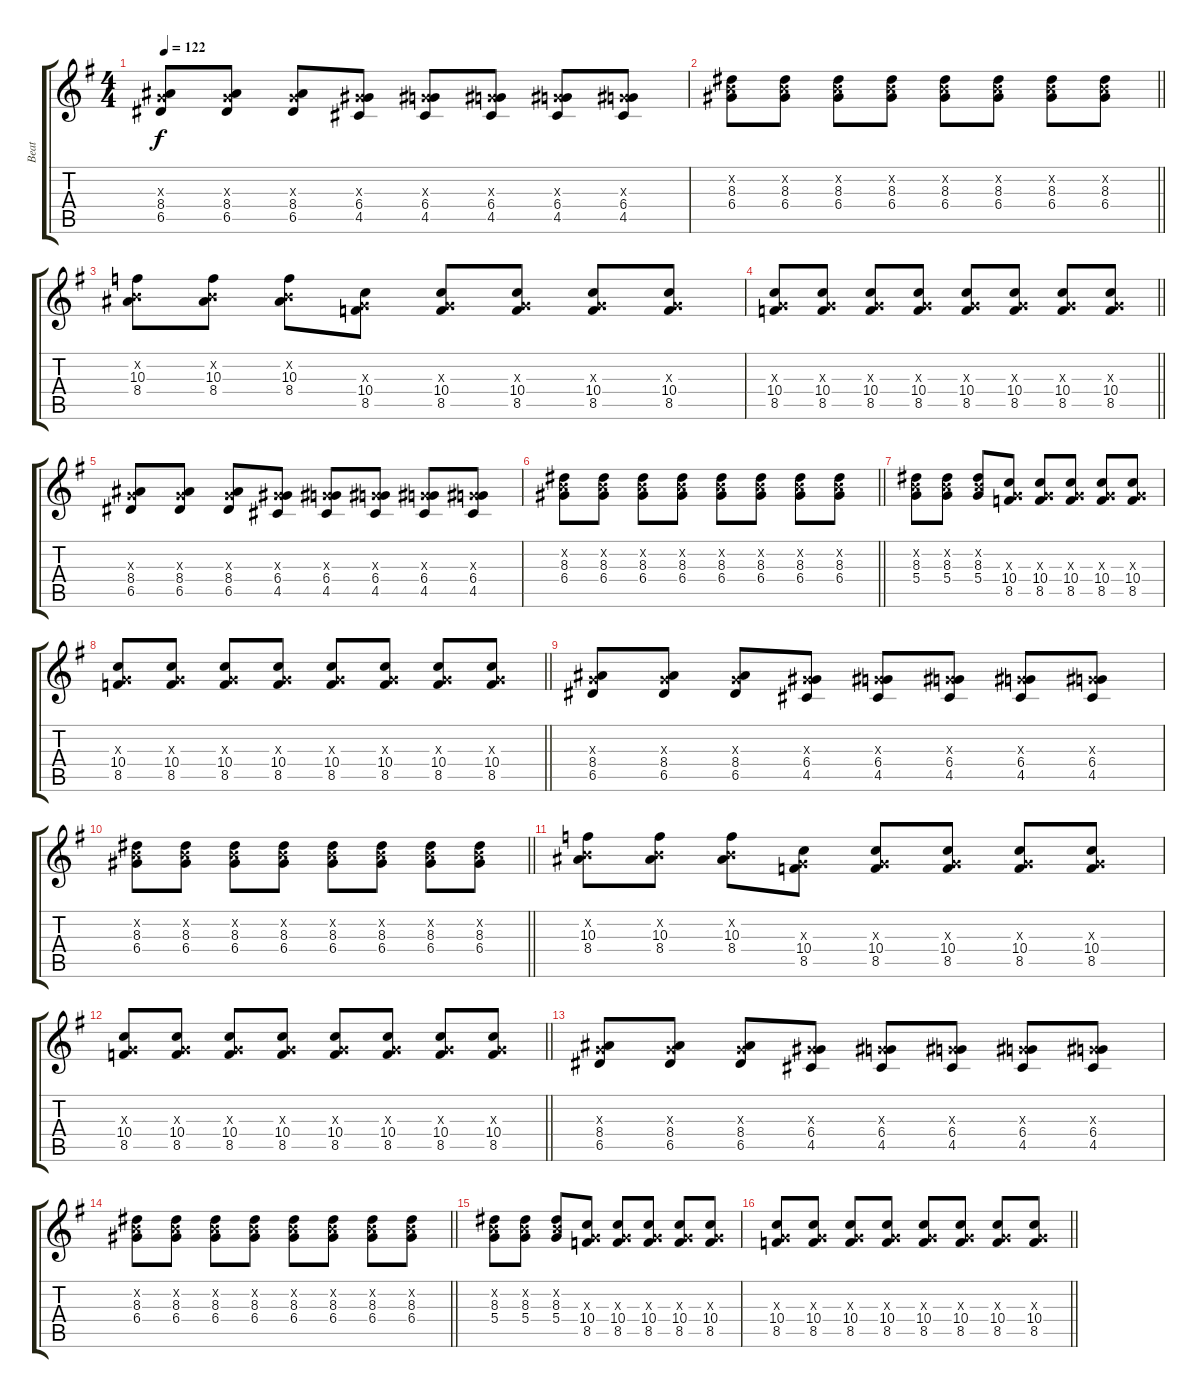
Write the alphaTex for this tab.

\track ("Beat" "Beat") {instrument electricguitarclean}
\staff {score tabs}
\tuning (E4 B3 G3 D3 A2 E2) {hide}
\ts (4 4)
\tempo 122
\clef g2
\ks g
(0.3{x} 8.4 6.5).8{dy f} (0.3{x} 8.4 6.5).8 (0.3{x} 8.4 6.5).8 (0.3{x} 6.4 4.5).8 (0.3{x} 6.4 4.5).8 (0.3{x} 6.4 4.5).8 (0.3{x} 6.4 4.5).8 (0.3{x} 6.4 4.5).8 |
\barLineRight lightlight
(0.2{x} 8.3 6.4).8 (0.2{x} 8.3 6.4).8 (0.2{x} 8.3 6.4).8 (0.2{x} 8.3 6.4).8 (0.2{x} 8.3 6.4).8 (0.2{x} 8.3 6.4).8 (0.2{x} 8.3 6.4).8 (0.2{x} 8.3 6.4).8 |
(0.2{x} 10.3 8.4).8 (0.2{x} 10.3 8.4).8 (0.2{x} 10.3 8.4).8 (0.3{x} 10.4 8.5).8 (0.3{x} 10.4 8.5).8 (0.3{x} 10.4 8.5).8 (0.3{x} 10.4 8.5).8 (0.3{x} 10.4 8.5).8 |
\barLineRight lightlight
(0.3{x} 10.4 8.5).8 (0.3{x} 10.4 8.5).8 (0.3{x} 10.4 8.5).8 (0.3{x} 10.4 8.5).8 (0.3{x} 10.4 8.5).8 (0.3{x} 10.4 8.5).8 (0.3{x} 10.4 8.5).8 (0.3{x} 10.4 8.5).8 |
(0.3{x} 8.4 6.5).8 (0.3{x} 8.4 6.5).8 (0.3{x} 8.4 6.5).8 (0.3{x} 6.4 4.5).8 (0.3{x} 6.4 4.5).8 (0.3{x} 6.4 4.5).8 (0.3{x} 6.4 4.5).8 (0.3{x} 6.4 4.5).8 |
\barLineRight lightlight
(0.2{x} 8.3 6.4).8 (0.2{x} 8.3 6.4).8 (0.2{x} 8.3 6.4).8 (0.2{x} 8.3 6.4).8 (0.2{x} 8.3 6.4).8 (0.2{x} 8.3 6.4).8 (0.2{x} 8.3 6.4).8 (0.2{x} 8.3 6.4).8 |
(0.2{x} 8.3 5.4).8 (0.2{x} 8.3 5.4).8 (0.2{x} 8.3 5.4).8 (0.3{x} 10.4 8.5).8 (0.3{x} 10.4 8.5).8 (0.3{x} 10.4 8.5).8 (0.3{x} 10.4 8.5).8 (0.3{x} 10.4 8.5).8 |
\barLineRight lightlight
(0.3{x} 10.4 8.5).8 (0.3{x} 10.4 8.5).8 (0.3{x} 10.4 8.5).8 (0.3{x} 10.4 8.5).8 (0.3{x} 10.4 8.5).8 (0.3{x} 10.4 8.5).8 (0.3{x} 10.4 8.5).8 (0.3{x} 10.4 8.5).8 |
(0.3{x} 8.4 6.5).8 (0.3{x} 8.4 6.5).8 (0.3{x} 8.4 6.5).8 (0.3{x} 6.4 4.5).8 (0.3{x} 6.4 4.5).8 (0.3{x} 6.4 4.5).8 (0.3{x} 6.4 4.5).8 (0.3{x} 6.4 4.5).8 |
\barLineRight lightlight
(0.2{x} 8.3 6.4).8 (0.2{x} 8.3 6.4).8 (0.2{x} 8.3 6.4).8 (0.2{x} 8.3 6.4).8 (0.2{x} 8.3 6.4).8 (0.2{x} 8.3 6.4).8 (0.2{x} 8.3 6.4).8 (0.2{x} 8.3 6.4).8 |
(0.2{x} 10.3 8.4).8 (0.2{x} 10.3 8.4).8 (0.2{x} 10.3 8.4).8 (0.3{x} 10.4 8.5).8 (0.3{x} 10.4 8.5).8 (0.3{x} 10.4 8.5).8 (0.3{x} 10.4 8.5).8 (0.3{x} 10.4 8.5).8 |
\barLineRight lightlight
(0.3{x} 10.4 8.5).8 (0.3{x} 10.4 8.5).8 (0.3{x} 10.4 8.5).8 (0.3{x} 10.4 8.5).8 (0.3{x} 10.4 8.5).8 (0.3{x} 10.4 8.5).8 (0.3{x} 10.4 8.5).8 (0.3{x} 10.4 8.5).8 |
(0.3{x} 8.4 6.5).8 (0.3{x} 8.4 6.5).8 (0.3{x} 8.4 6.5).8 (0.3{x} 6.4 4.5).8 (0.3{x} 6.4 4.5).8 (0.3{x} 6.4 4.5).8 (0.3{x} 6.4 4.5).8 (0.3{x} 6.4 4.5).8 |
\barLineRight lightlight
(0.2{x} 8.3 6.4).8 (0.2{x} 8.3 6.4).8 (0.2{x} 8.3 6.4).8 (0.2{x} 8.3 6.4).8 (0.2{x} 8.3 6.4).8 (0.2{x} 8.3 6.4).8 (0.2{x} 8.3 6.4).8 (0.2{x} 8.3 6.4).8 |
(0.2{x} 8.3 5.4).8 (0.2{x} 8.3 5.4).8 (0.2{x} 8.3 5.4).8 (0.3{x} 10.4 8.5).8 (0.3{x} 10.4 8.5).8 (0.3{x} 10.4 8.5).8 (0.3{x} 10.4 8.5).8 (0.3{x} 10.4 8.5).8 |
\barLineRight lightlight
(0.3{x} 10.4 8.5).8 (0.3{x} 10.4 8.5).8 (0.3{x} 10.4 8.5).8 (0.3{x} 10.4 8.5).8 (0.3{x} 10.4 8.5).8 (0.3{x} 10.4 8.5).8 (0.3{x} 10.4 8.5).8 (0.3{x} 10.4 8.5).8
